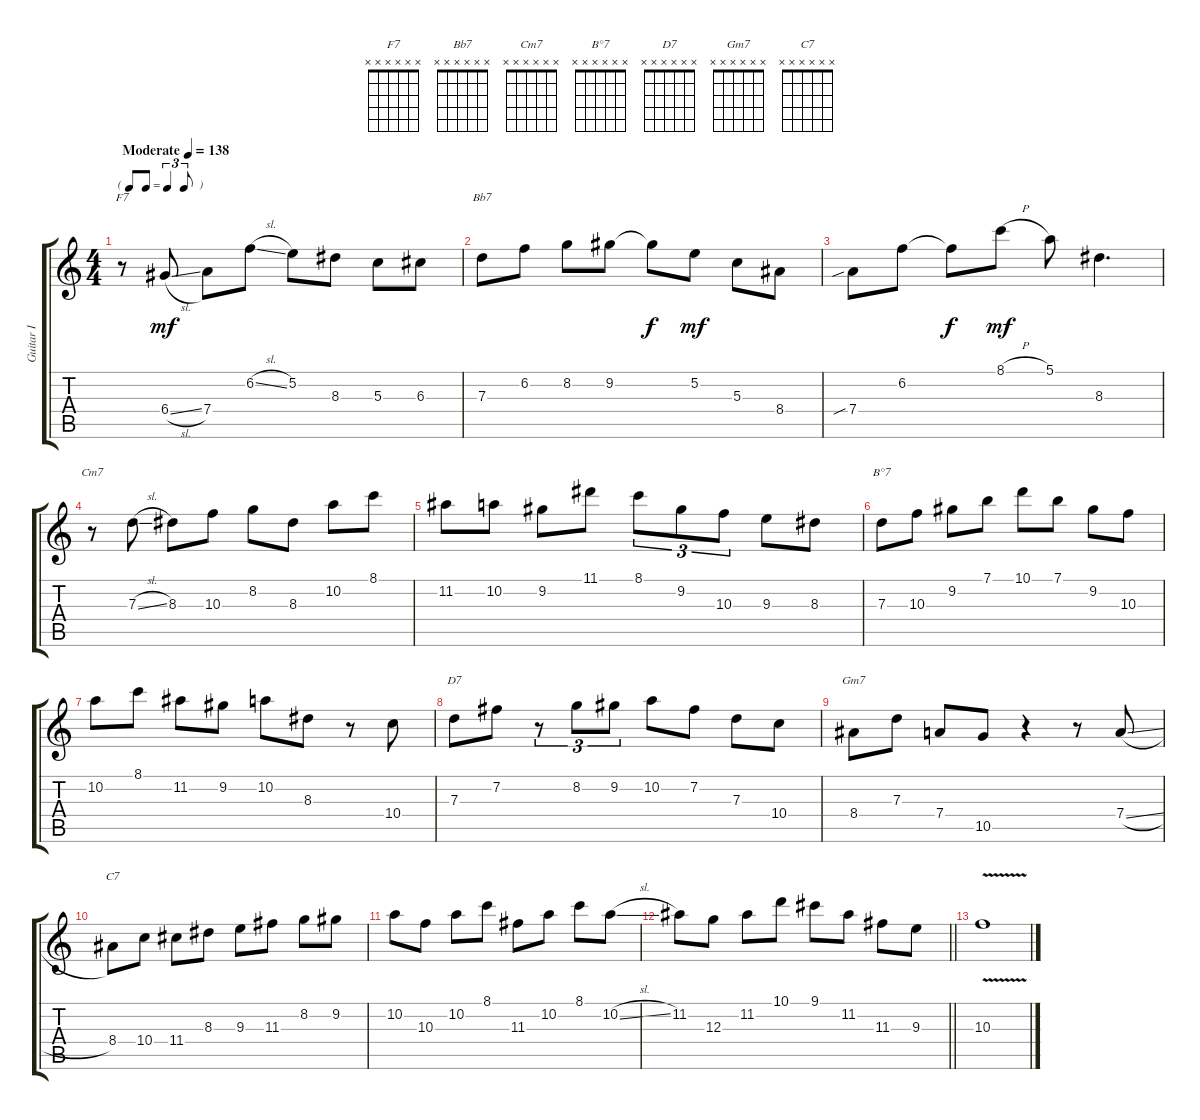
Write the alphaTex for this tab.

\track ("Guitar I" "Guitar I") {instrument electricguitarjazz}
\staff {score tabs}
\tuning (E4 B3 G3 D3 A2 E2) {hide}
\chord ("F7" x x x x x x)
\chord ("Bb7" x x x x x x)
\chord ("Cm7" x x x x x x)
\chord ("B°7" x x x x x x)
\chord ("D7" x x x x x x)
\chord ("Gm7" x x x x x x)
\chord ("C7" x x x x x x)
\ts (4 4)
\tf triplet8th
\tempo (138 "Moderate")
\clef g2
\ks c
r.8{ch "F7" dy mf instrument electricguitarjazz} 6.4{sl}.8 7.4.8 6.2{sl}.8 5.2.8 8.3.8{beam split} 5.3.8 6.3.8 |
7.3.8{ch "Bb7"} 6.2.8{beam split} 8.2.8 9.2.8 9.2{t}.8{dy f} 5.2.8{dy mf beam split} 5.3.8 8.4.8 |
7.4{sib}.8 6.2.8{beam split} 6.2{t}.8{dy f} 8.1{h}.8{dy mf} 5.1.8 8.3.4{d} |
r.8{ch "Cm7"} 7.3{sl}.8 8.3.8 10.3.8 8.2.8 8.3.8{beam split} 10.2.8 8.1.8 |
11.2.8 10.2.8{beam split} 9.2.8 11.1.8 8.1.8{tu (3 2)} 9.2.8{tu (3 2)} 10.3.8{tu (3 2)} 9.3.8 8.3.8 |
7.3.8{ch "B°7"} 10.3.8{beam split} 9.2.8 7.1.8 10.1.8 7.1.8{beam split} 9.2.8 10.3.8 |
10.2.8 8.1.8{beam split} 11.2.8 9.2.8 10.2.8 8.3.8 r.8 10.4.8 |
7.3.8{ch "D7"} 7.2.8 r.8{tu (3 2)} 8.2.8{tu (3 2)} 9.2.8{tu (3 2)} 10.2.8 7.2.8{beam split} 7.3.8 10.4.8 |
8.4.8{ch "Gm7"} 7.3.8{beam split} 7.4.8 10.5.8 r.4 r.8 7.4{sl}.8 |
8.4.8{ch "C7"} 10.4.8{beam split} 11.4.8 8.3.8 9.3.8 11.3.8{beam split} 8.2.8 9.2.8 |
10.2.8 10.3.8{beam split} 10.2.8 8.1.8 11.3.8 10.2.8{beam split} 8.1.8 10.2{sl}.8 |
\barLineRight lightlight
11.2.8 12.3.8{beam split} 11.2.8 10.1.8 9.1.8 11.2.8{beam split} 11.3.8 9.3.8 |
10.3{v}.1
